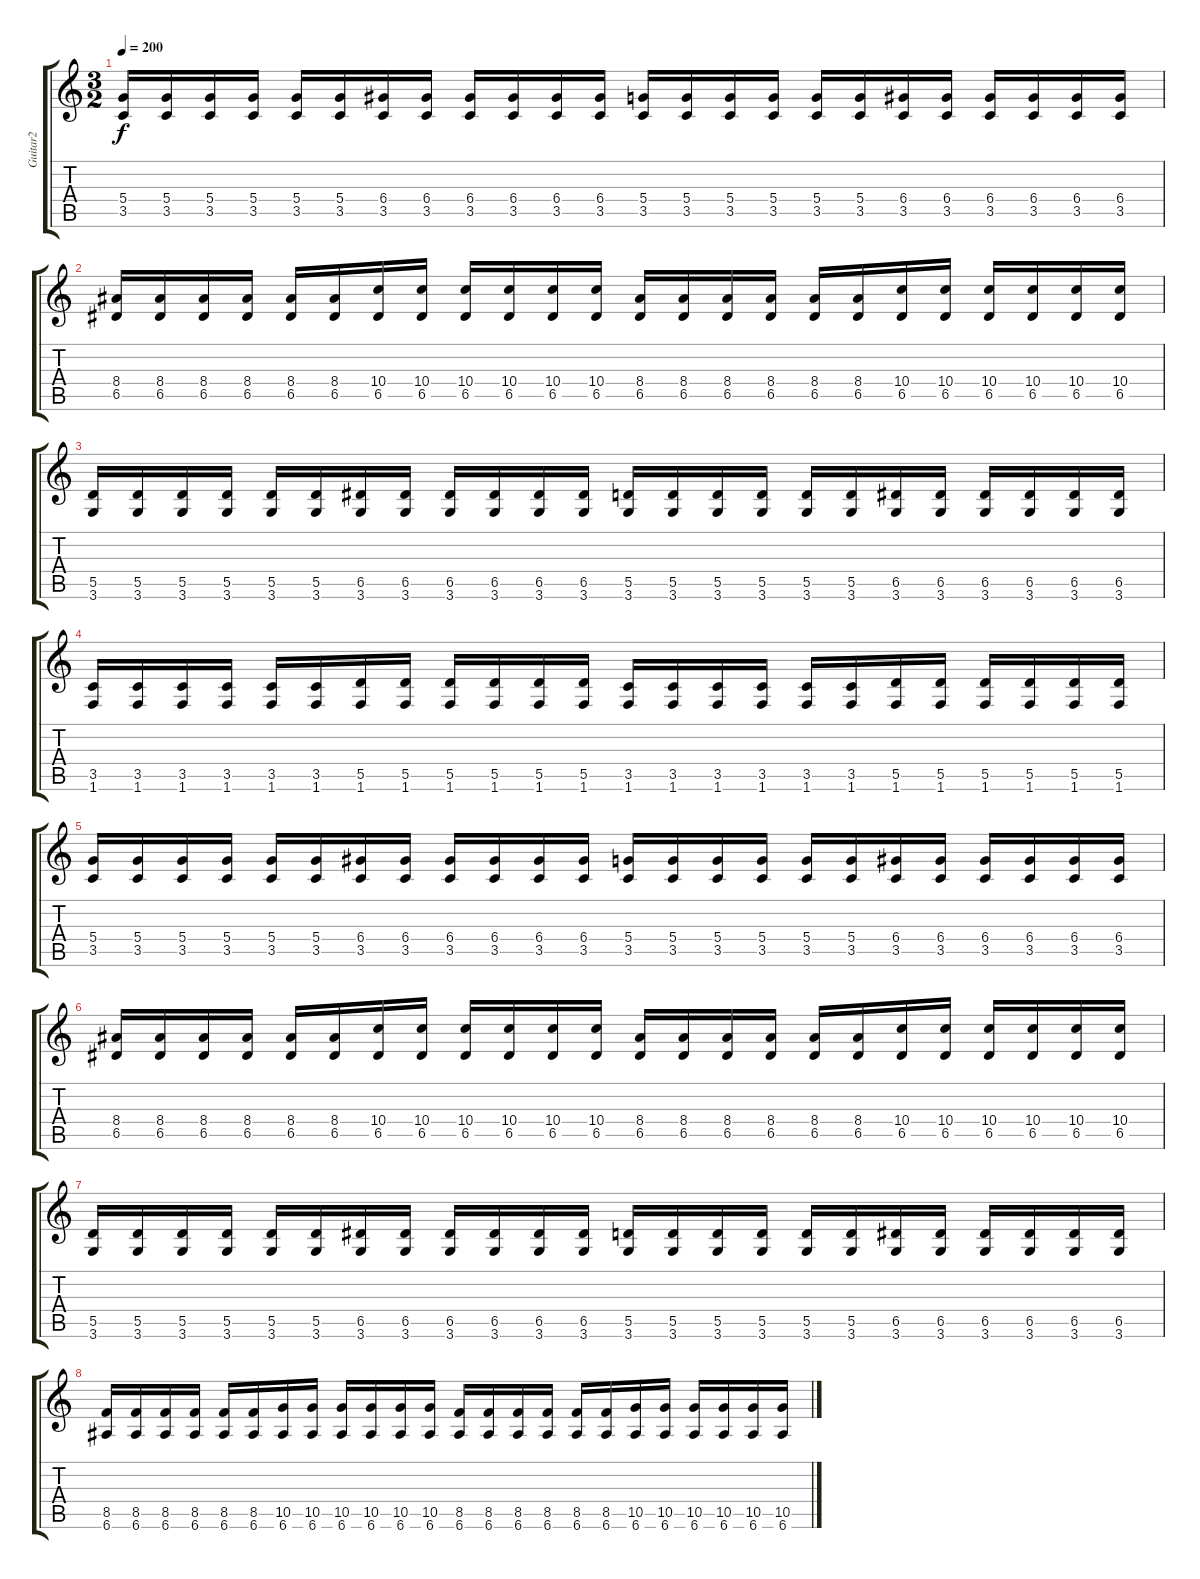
\track ("Guitar2" "Guitar2") {instrument overdrivenguitar}
\staff {score tabs}
\tuning (E4 B3 G3 D3 A2 E2) {hide}
\ts (3 2)
\tempo 200
\clef g2
\ks c
(5.4 3.5).16{dy f} (5.4 3.5).16 (5.4 3.5).16 (5.4 3.5).16 (5.4 3.5).16 (5.4 3.5).16 (6.4 3.5).16 (6.4 3.5).16 (6.4 3.5).16 (6.4 3.5).16 (6.4 3.5).16 (6.4 3.5).16 (5.4 3.5).16 (5.4 3.5).16 (5.4 3.5).16 (5.4 3.5).16 (5.4 3.5).16 (5.4 3.5).16 (6.4 3.5).16 (6.4 3.5).16 (6.4 3.5).16 (6.4 3.5).16 (6.4 3.5).16 (6.4 3.5).16 |
(8.4 6.5).16 (8.4 6.5).16 (8.4 6.5).16 (8.4 6.5).16 (8.4 6.5).16 (8.4 6.5).16 (10.4 6.5).16 (10.4 6.5).16 (10.4 6.5).16 (10.4 6.5).16 (10.4 6.5).16 (10.4 6.5).16 (8.4 6.5).16 (8.4 6.5).16 (8.4 6.5).16 (8.4 6.5).16 (8.4 6.5).16 (8.4 6.5).16 (10.4 6.5).16 (10.4 6.5).16 (10.4 6.5).16 (10.4 6.5).16 (10.4 6.5).16 (10.4 6.5).16 |
(5.5 3.6).16 (5.5 3.6).16 (5.5 3.6).16 (5.5 3.6).16 (5.5 3.6).16 (5.5 3.6).16 (6.5 3.6).16 (6.5 3.6).16 (6.5 3.6).16 (6.5 3.6).16 (6.5 3.6).16 (6.5 3.6).16 (5.5 3.6).16 (5.5 3.6).16 (5.5 3.6).16 (5.5 3.6).16 (5.5 3.6).16 (5.5 3.6).16 (6.5 3.6).16 (6.5 3.6).16 (6.5 3.6).16 (6.5 3.6).16 (6.5 3.6).16 (6.5 3.6).16 |
(3.5 1.6).16 (3.5 1.6).16 (3.5 1.6).16 (3.5 1.6).16 (3.5 1.6).16 (3.5 1.6).16 (5.5 1.6).16 (5.5 1.6).16 (5.5 1.6).16 (5.5 1.6).16 (5.5 1.6).16 (5.5 1.6).16 (3.5 1.6).16 (3.5 1.6).16 (3.5 1.6).16 (3.5 1.6).16 (3.5 1.6).16 (3.5 1.6).16 (5.5 1.6).16 (5.5 1.6).16 (5.5 1.6).16 (5.5 1.6).16 (5.5 1.6).16 (5.5 1.6).16 |
(5.4 3.5).16 (5.4 3.5).16 (5.4 3.5).16 (5.4 3.5).16 (5.4 3.5).16 (5.4 3.5).16 (6.4 3.5).16 (6.4 3.5).16 (6.4 3.5).16 (6.4 3.5).16 (6.4 3.5).16 (6.4 3.5).16 (5.4 3.5).16 (5.4 3.5).16 (5.4 3.5).16 (5.4 3.5).16 (5.4 3.5).16 (5.4 3.5).16 (6.4 3.5).16 (6.4 3.5).16 (6.4 3.5).16 (6.4 3.5).16 (6.4 3.5).16 (6.4 3.5).16 |
(8.4 6.5).16 (8.4 6.5).16 (8.4 6.5).16 (8.4 6.5).16 (8.4 6.5).16 (8.4 6.5).16 (10.4 6.5).16 (10.4 6.5).16 (10.4 6.5).16 (10.4 6.5).16 (10.4 6.5).16 (10.4 6.5).16 (8.4 6.5).16 (8.4 6.5).16 (8.4 6.5).16 (8.4 6.5).16 (8.4 6.5).16 (8.4 6.5).16 (10.4 6.5).16 (10.4 6.5).16 (10.4 6.5).16 (10.4 6.5).16 (10.4 6.5).16 (10.4 6.5).16 |
(5.5 3.6).16 (5.5 3.6).16 (5.5 3.6).16 (5.5 3.6).16 (5.5 3.6).16 (5.5 3.6).16 (6.5 3.6).16 (6.5 3.6).16 (6.5 3.6).16 (6.5 3.6).16 (6.5 3.6).16 (6.5 3.6).16 (5.5 3.6).16 (5.5 3.6).16 (5.5 3.6).16 (5.5 3.6).16 (5.5 3.6).16 (5.5 3.6).16 (6.5 3.6).16 (6.5 3.6).16 (6.5 3.6).16 (6.5 3.6).16 (6.5 3.6).16 (6.5 3.6).16 |
(8.5 6.6).16 (8.5 6.6).16 (8.5 6.6).16 (8.5 6.6).16 (8.5 6.6).16 (8.5 6.6).16 (10.5 6.6).16 (10.5 6.6).16 (10.5 6.6).16 (10.5 6.6).16 (10.5 6.6).16 (10.5 6.6).16 (8.5 6.6).16 (8.5 6.6).16 (8.5 6.6).16 (8.5 6.6).16 (8.5 6.6).16 (8.5 6.6).16 (10.5 6.6).16 (10.5 6.6).16 (10.5 6.6).16 (10.5 6.6).16 (10.5 6.6).16 (10.5 6.6).16
